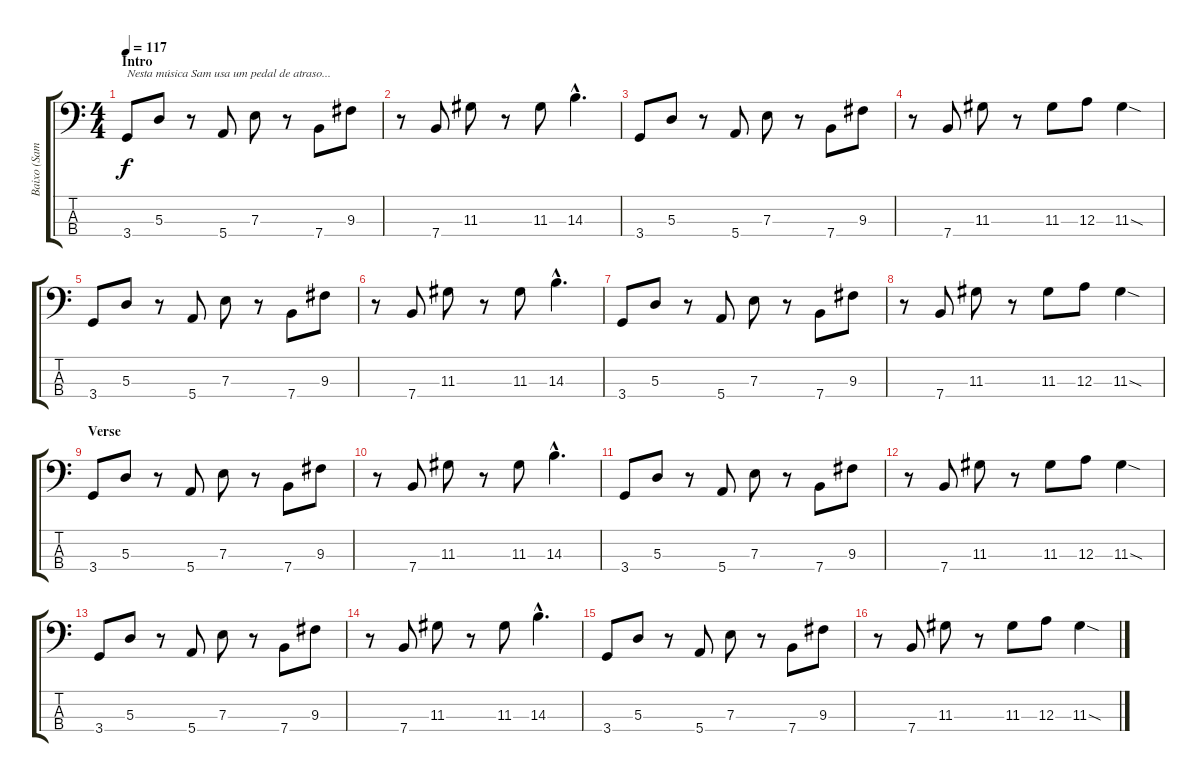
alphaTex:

\track ("Baixo (Sam)" "Baixo (Sam") {instrument electricbassfinger}
\staff {score tabs}
\tuning (G2 D2 A1 E1) {hide}
\ts (4 4)
\section ("" "Intro")
\tempo 117
\clef f4
\ks c
3.4.8{txt "Nesta música Sam usa um pedal de atraso..." dy f instrument electricbassfinger} 5.3.8 r.8 5.4.8 7.3.8 r.8 7.4.8 9.3.8 |
r.8 7.4.8 11.3.8 r.8 11.3.8 14.3{hac}.4{d} |
3.4.8 5.3.8 r.8 5.4.8 7.3.8 r.8 7.4.8 9.3.8 |
r.8 7.4.8 11.3.8 r.8 11.3.8 12.3.8 11.3{sod}.4 |
3.4.8 5.3.8 r.8 5.4.8 7.3.8 r.8 7.4.8 9.3.8 |
r.8 7.4.8 11.3.8 r.8 11.3.8 14.3{hac}.4{d} |
3.4.8 5.3.8 r.8 5.4.8 7.3.8 r.8 7.4.8 9.3.8 |
r.8 7.4.8 11.3.8 r.8 11.3.8 12.3.8 11.3{sod}.4 |
\section ("" "Verse")
3.4.8 5.3.8 r.8 5.4.8 7.3.8 r.8 7.4.8 9.3.8 |
r.8 7.4.8 11.3.8 r.8 11.3.8 14.3{hac}.4{d} |
3.4.8 5.3.8 r.8 5.4.8 7.3.8 r.8 7.4.8 9.3.8 |
r.8 7.4.8 11.3.8 r.8 11.3.8 12.3.8 11.3{sod}.4 |
3.4.8 5.3.8 r.8 5.4.8 7.3.8 r.8 7.4.8 9.3.8 |
r.8 7.4.8 11.3.8 r.8 11.3.8 14.3{hac}.4{d} |
3.4.8 5.3.8 r.8 5.4.8 7.3.8 r.8 7.4.8 9.3.8 |
r.8 7.4.8 11.3.8 r.8 11.3.8 12.3.8 11.3{sod}.4
